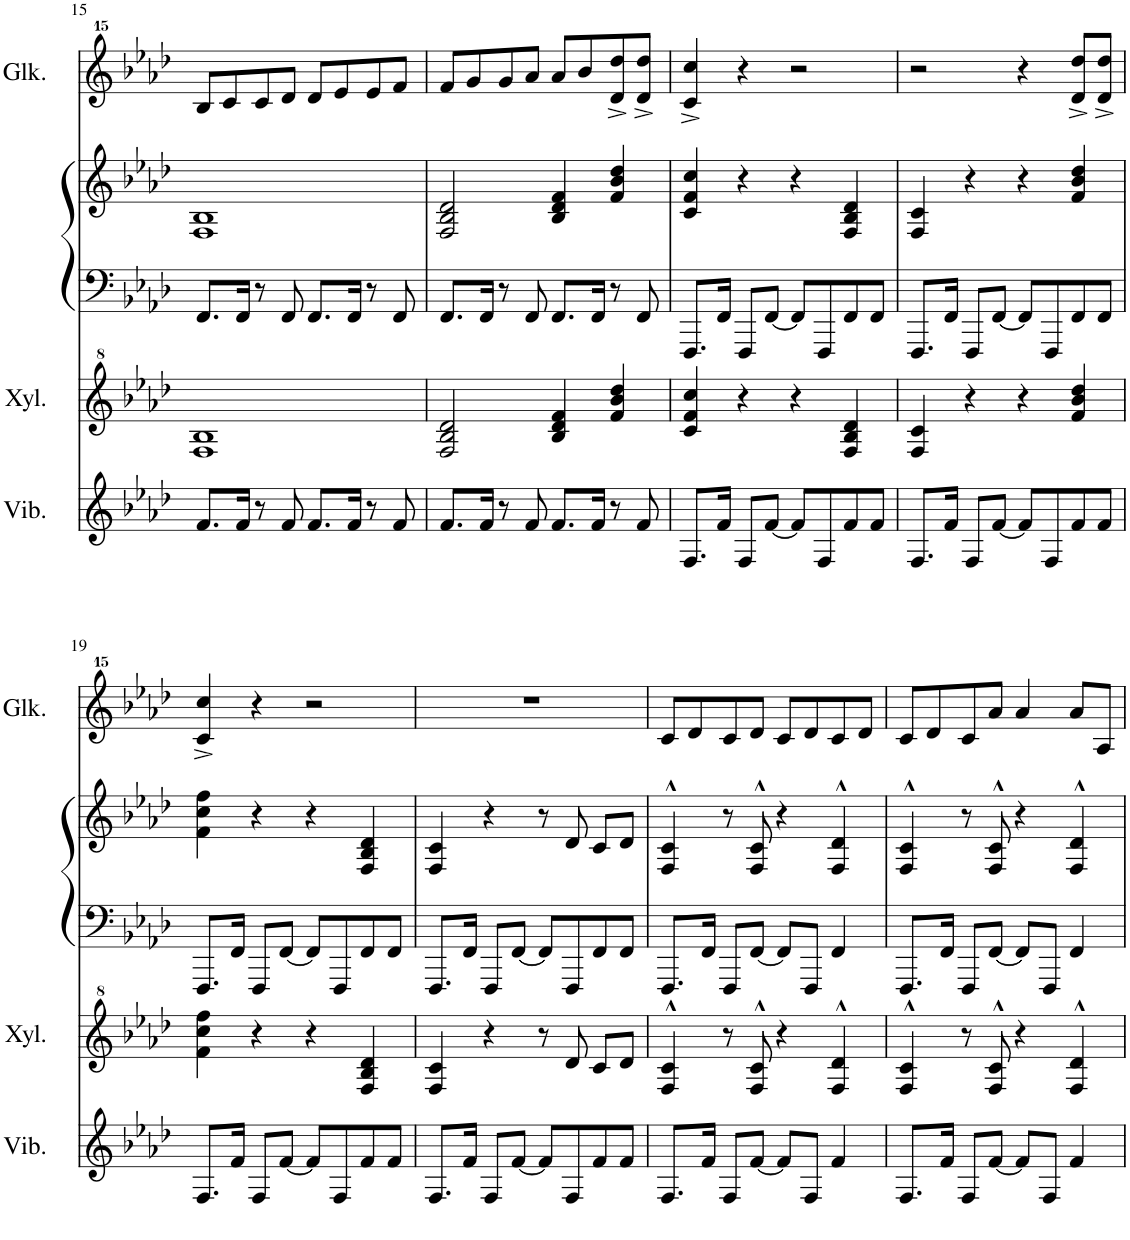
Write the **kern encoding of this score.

**kern	**kern	**kern	**kern	**kern
*part4	*part3	*part2	*part2	*part1
*staff5	*staff4	*staff3	*staff2	*staff1
*I"Vibraphone	*I"Xylophone	*I"Piano	*	*I"Glockenspiel
*I'Vib.	*I'Xyl.	*	*	*I'Glk.
!!LO:PB:g=z
*clefG2	*clefG^2	*clefF4	*clefG2	*clefG^^2
*k[b-e-a-d-]	*k[b-e-a-d-]	*k[b-e-a-d-]	*k[b-e-a-d-]	*k[b-e-a-d-]
*M4/4	*M4/4	*M4/4	*M4/4	*M4/4
=15	=15	=15	=15	=15
8.f/L	1f 1b-	8.FF/L	1F 1B-	8bb-/L
.	.	.	.	8ccc/
16f/Jk	.	16FF/Jk	.	.
8r	.	8r	.	8ccc/
8f/	.	8FF/	.	8ddd-/J
8.f/L	.	8.FF/L	.	8ddd-/L
.	.	.	.	8eee-/
16f/Jk	.	16FF/Jk	.	.
8r	.	8r	.	8eee-/
8f/	.	8FF/	.	8fff/J
=16	=16	=16	=16	=16
8.f/L	2f/ 2b-/ 2dd-/	8.FF/L	2F/ 2B-/ 2d-/	8fff/L
.	.	.	.	8ggg/
16f/Jk	.	16FF/Jk	.	.
8r	.	8r	.	8ggg/
8f/	.	8FF/	.	8aaa-/J
8.f/L	4b-/ 4dd-/ 4ff/	8.FF/L	4B-/ 4d-/ 4f/	8aaa-/L
.	.	.	.	8bbb-/
16f/Jk	.	16FF/Jk	.	.
8r	4ff/ 4bb-/ 4ddd-/	8r	4f/ 4b-/ 4dd-/	8ddd-/^ 8dddd-/^
8f/	.	8FF/	.	8ddd-/^ 8dddd-/^J
=17	=17	=17	=17	=17
8.F/L	4cc/ 4ff/ 4ccc/	8.FFF/L	4c/ 4f/ 4cc/	4ccc/^ 4cccc/^
16f/Jk	.	16FF/Jk	.	.
8F/L	4r	8FFF/L	4r	4r
[8f/J	.	[8FF/J	.	.
8f/L]	4r	8FF/L]	4r	2r
8F/	.	8FFF/	.	.
8f/	4f/ 4b-/ 4dd-/	8FF/	4F/ 4B-/ 4d-/	.
8f/J	.	8FF/J	.	.
=18	=18	=18	=18	=18
8.F/L	4f/ 4cc/	8.FFF/L	4F/ 4c/	2r
16f/Jk	.	16FF/Jk	.	.
8F/L	4r	8FFF/L	4r	.
[8f/J	.	[8FF/J	.	.
8f/L]	4r	8FF/L]	4r	4r
8F/	.	8FFF/	.	.
8f/	4ff/ 4bb-/ 4ddd-/	8FF/	4f/ 4b-/ 4dd-/	8ddd-/^ 8dddd-/^L
8f/J	.	8FF/J	.	8ddd-/^ 8dddd-/^J
!!LO:LB:g=z
=19	=19	=19	=19	=19
8.F/L	4ff\ 4ccc\ 4fff\	8.FFF/L	4f\ 4cc\ 4ff\	4ccc/^ 4cccc/^
16f/Jk	.	16FF/Jk	.	.
8F/L	4r	8FFF/L	4r	4r
[8f/J	.	[8FF/J	.	.
8f/L]	4r	8FF/L]	4r	2r
8F/	.	8FFF/	.	.
8f/	4f/ 4b-/ 4dd-/	8FF/	4F/ 4B-/ 4d-/	.
8f/J	.	8FF/J	.	.
=20	=20	=20	=20	=20
8.F/L	4f/ 4cc/	8.FFF/L	4F/ 4c/	1r
16f/Jk	.	16FF/Jk	.	.
8F/L	4r	8FFF/L	4r	.
[8f/J	.	[8FF/J	.	.
8f/L]	8r	8FF/L]	8r	.
8F/	8dd-/	8FFF/	8d-/	.
8f/	8cc/L	8FF/	8c/L	.
8f/J	8dd-/J	8FF/J	8d-/J	.
=21	=21	=21	=21	=21
8.F/L	4f/^^ 4cc/^^	8.FFF/L	4F/^^ 4c/^^	8ccc/L
.	.	.	.	8ddd-/
16f/Jk	.	16FF/Jk	.	.
8F/L	8r	8FFF/L	8r	8ccc/
[8f/J	8f/^^ 8cc/^^	[8FF/J	8F/^^ 8c/^^	8ddd-/J
8f/L]	4r	8FF/L]	4r	8ccc/L
8F/J	.	8FFF/J	.	8ddd-/
4f/	4f/^^ 4dd-/^^	4FF/	4F/^^ 4d-/^^	8ccc/
.	.	.	.	8ddd-/J
=22	=22	=22	=22	=22
8.F/L	4f/^^ 4cc/^^	8.FFF/L	4F/^^ 4c/^^	8ccc/L
.	.	.	.	8ddd-/
16f/Jk	.	16FF/Jk	.	.
8F/L	8r	8FFF/L	8r	8ccc/
[8f/J	8f/^^ 8cc/^^	[8FF/J	8F/^^ 8c/^^	8aaa-/J
8f/L]	4r	8FF/L]	4r	4aaa-/
8F/J	.	8FFF/J	.	.
4f/	4f/^^ 4dd-/^^	4FF/	4F/^^ 4d-/^^	8aaa-/L
.	.	.	.	8aa-/J
=	=	=	=	=
*-	*-	*-	*-	*-
